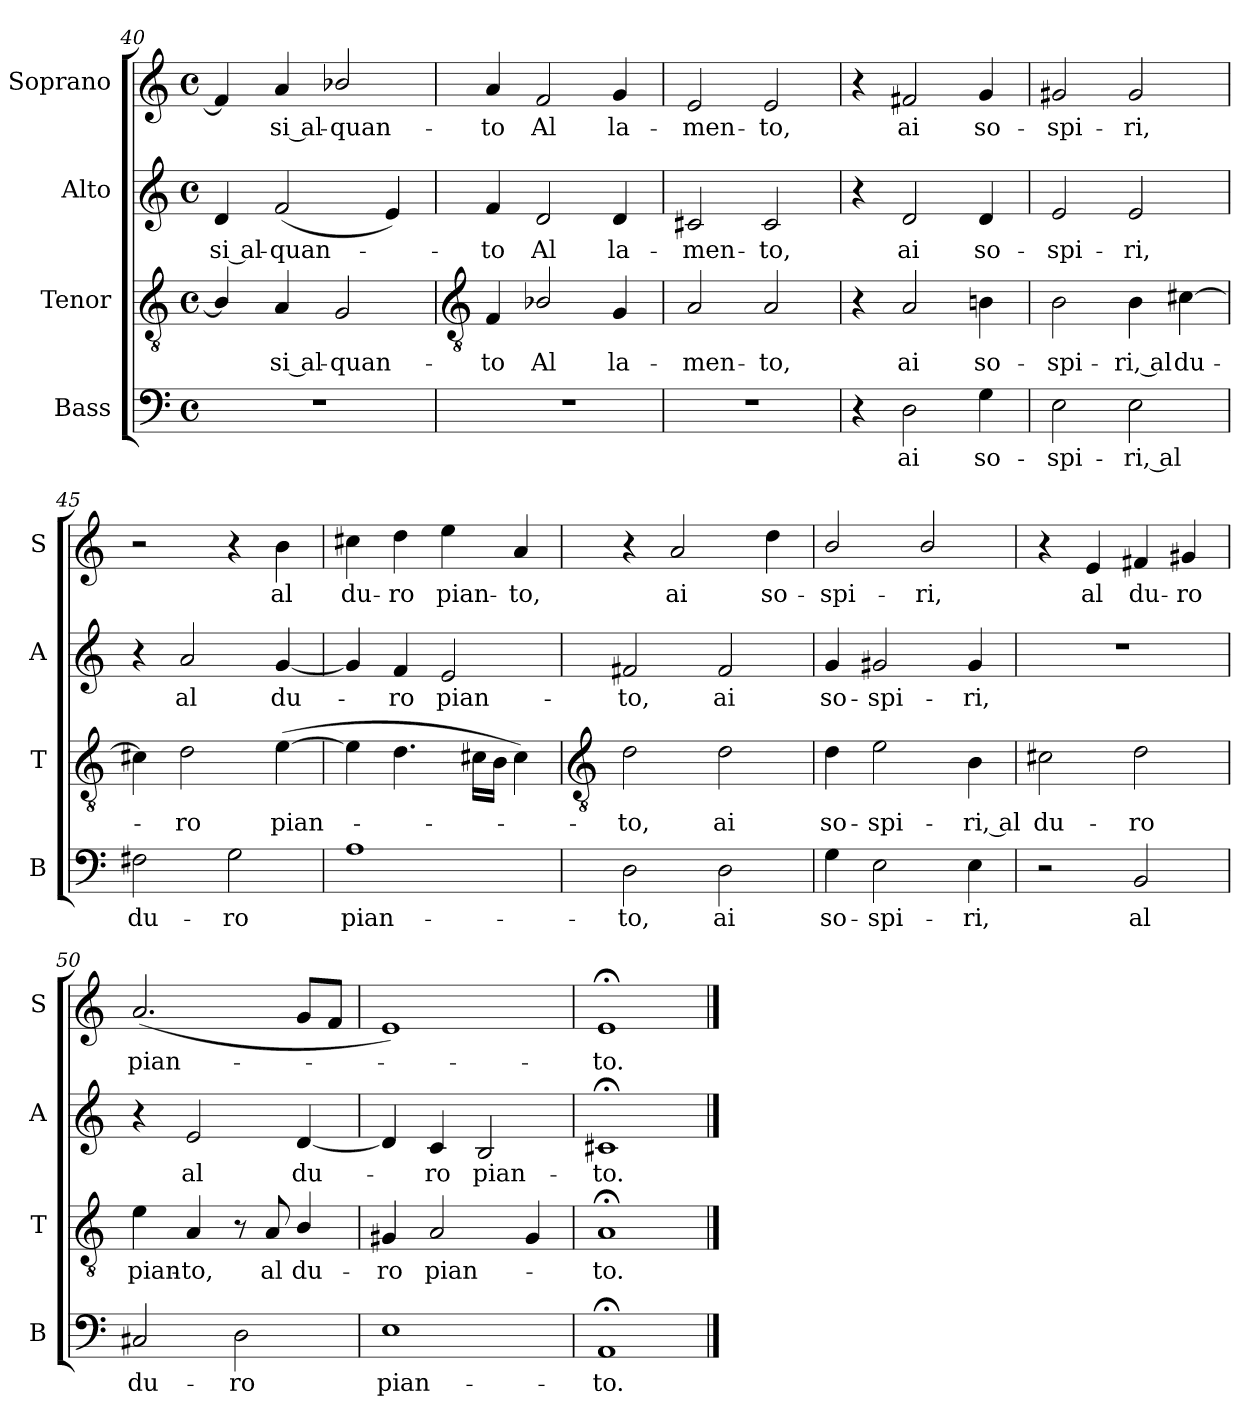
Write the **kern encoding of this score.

**kern	**text	**kern	**text	**kern	**text	**kern	**text
*part4	*part4	*part3	*part3	*part2	*part2	*part1	*part1
*staff4	*staff4	*staff3	*staff3	*staff2	*staff2	*staff1	*staff1
*I"Bass	*	*I"Tenor	*	*I"Alto	*	*I"Soprano	*
*I'B	*	*I'T	*	*I'A	*	*I'S	*
*clefF4	*	*clefGv2	*	*clefG2	*	*clefG2	*
*k[]	*	*k[]	*	*k[]	*	*k[]	*
*C:	*	*C:	*	*C:	*	*C:	*
*M4/4	*	*M4/4	*	*M4/4	*	*M4/4	*
*met(c)	*	*met(c)	*	*met(c)	*	*met(c)	*
=40	=40	=40	=40	=40	=40	=40	=40
!	!	!	!	!	!LO:LY:b	!	!
1r	.	4B-/]	.	4d	-si al-	4f]	.
!	!	!	!LO:LY:b	!	!LO:LY:b	!	!LO:LY:b
.	.	4A	si al-	(<2f	-quan-	4a	si al-
!	!	!	!LO:LY:b	!	!	!	!LO:LY:b
.	.	2G	-quan-	.	.	2b-X/	-quan-
.	.	.	.	4e)	.	.	.
!!LO:LB:g=z
=41	=41	=41	=41	=41	=41	=41	=41
*	*	*clefGv2	*	*	*	*	*
!	!	!	!LO:LY:b	!	!LO:LY:b	!	!LO:LY:b
1r	.	4F	-to	4f	to	4a	-to
!	!	!	!LO:LY:b	!	!LO:LY:b	!	!LO:LY:b
.	.	2B-X/	Al	2d	Al	2f	Al
!	!	!	!LO:LY:b	!	!LO:LY:b	!	!LO:LY:b
.	.	4G	la-	4d	la-	4g	la-
=42	=42	=42	=42	=42	=42	=42	=42
!	!	!	!LO:LY:b	!	!LO:LY:b	!	!LO:LY:b
1r	.	2A	-men-	2c#X	-men-	2e	-men-
!	!	!	!LO:LY:b	!	!LO:LY:b	!	!LO:LY:b
.	.	2A	-to,	2c#	-to,	2e	-to,
=43	=43	=43	=43	=43	=43	=43	=43
4r	.	4r	.	4r	.	4r	.
!	!LO:LY:b	!	!LO:LY:b	!	!LO:LY:b	!	!LO:LY:b
2D	ai	2A	ai	2d	ai	2f#X	ai
!	!LO:LY:b	!	!LO:LY:b	!	!LO:LY:b	!	!LO:LY:b
4G	so-	4Bn	so-	4d	so-	4g	so-
=44	=44	=44	=44	=44	=44	=44	=44
!	!LO:LY:b	!	!LO:LY:b	!	!LO:LY:b	!	!LO:LY:b
2E	-spi-	2B	-spi-	2e	-spi-	2g#X	-spi-
!	!LO:LY:b	!	!LO:LY:b	!	!LO:LY:b	!	!LO:LY:b
2E	-ri, al	4B	-ri, al	2e	-ri,	2g#	-ri,
!	!	!	!LO:LY:b	!	!	!	!
.	.	[4c#X	du-	.	.	.	.
=45	=45	=45	=45	=45	=45	=45	=45
!	!LO:LY:b	!	!	!	!	!	!
2F#X	du-	4c#X]	.	4r	.	2r	.
!	!	!	!LO:LY:b	!	!LO:LY:b	!	!
.	.	2d	ro	2a	al	.	.
!	!LO:LY:b	!	!	!	!	!	!
2G	-ro	.	.	.	.	4r	.
!	!	!	!LO:LY:b	!	!LO:LY:b	!	!LO:LY:b
.	.	(>[4e	pian-	[4g	du-	4b	al
=46	=46	=46	=46	=46	=46	=46	=46
!	!LO:LY:b	!	!	!	!	!	!LO:LY:b
1A	pian-	4e]	.	4g]	.	4cc#X	du-
!	!	!	!	!	!LO:LY:b	!	!LO:LY:b
.	.	4.d	.	4f	ro	4dd	-ro
!	!	!	!	!	!LO:LY:b	!	!LO:LY:b
.	.	.	.	2e	pian-	4ee	pian-
.	.	16c#XLL	.	.	.	.	.
.	.	16BJJ	.	.	.	.	.
!	!	!	!	!	!	!	!LO:LY:b
.	.	4c#)	.	.	.	4a	-to,
!!LO:LB:g=z
=47	=47	=47	=47	=47	=47	=47	=47
*	*	*clefGv2	*	*	*	*	*
!	!LO:LY:b	!	!LO:LY:b	!	!LO:LY:b	!	!
2D	-to,	2d	to,	2f#X	-to,	4r	.
!	!	!	!	!	!	!	!LO:LY:b
.	.	.	.	.	.	2a	ai
!	!LO:LY:b	!	!LO:LY:b	!	!LO:LY:b	!	!
2D	ai	2d	ai	2f#	ai	.	.
!	!	!	!	!	!	!	!LO:LY:b
.	.	.	.	.	.	4dd	so-
=48	=48	=48	=48	=48	=48	=48	=48
!	!LO:LY:b	!	!LO:LY:b	!	!LO:LY:b	!	!LO:LY:b
4G	so-	4d	so-	4g	so-	2b/	-spi-
!	!LO:LY:b	!	!LO:LY:b	!	!LO:LY:b	!	!
2E	-spi-	2e	-spi-	2g#X	-spi-	.	.
!	!	!	!	!	!	!	!LO:LY:b
.	.	.	.	.	.	2b/	-ri,
!	!LO:LY:b	!	!LO:LY:b	!	!LO:LY:b	!	!
4E	-ri,	4B	-ri, al	4g#	-ri,	.	.
=49	=49	=49	=49	=49	=49	=49	=49
!	!	!	!LO:LY:b	!	!	!	!
2r	.	2c#X	du-	1r	.	4r	.
!	!	!	!	!	!	!	!LO:LY:b
.	.	.	.	.	.	4e	al
!	!LO:LY:b	!	!LO:LY:b	!	!	!	!LO:LY:b
2BB	al	2d	-ro	.	.	4f#X	du-
!	!	!	!	!	!	!	!LO:LY:b
.	.	.	.	.	.	4g#X	-ro
=50	=50	=50	=50	=50	=50	=50	=50
!	!LO:LY:b	!	!LO:LY:b	!	!	!	!LO:LY:b
2C#X	du-	4e	pian-	4r	.	(<2.a	pian-
!	!	!	!LO:LY:b	!	!LO:LY:b	!	!
.	.	4A	-to,	2e	al	.	.
!	!LO:LY:b	!	!	!	!	!	!
2D	-ro	8r	.	.	.	.	.
!	!	!	!LO:LY:b	!	!	!	!
.	.	8A	al	.	.	.	.
!	!	!	!LO:LY:b	!	!LO:LY:b	!	!
.	.	4B/	du-	[4d	du-	8gL	.
.	.	.	.	.	.	8fJ	.
=51	=51	=51	=51	=51	=51	=51	=51
!	!LO:LY:b	!	!LO:LY:b	!	!	!	!
1E	pian-	4G#X	-ro	4d]	.	1e)	.
!	!	!	!LO:LY:b	!	!LO:LY:b	!	!
.	.	2A	pian-	4c	ro	.	.
!	!	!	!	!	!LO:LY:b	!	!
.	.	.	.	2B	pian-	.	.
.	.	4G#	.	.	.	.	.
=52	=52	=52	=52	=52	=52	=52	=52
!	!LO:LY:b	!	!LO:LY:b	!	!LO:LY:b	!	!LO:LY:b
1AA;<	-to.	1A;<	to.	1c#X;<	-to.	1e;<	to.
==	==	==	==	==	==	==	==
*-	*-	*-	*-	*-	*-	*-	*-
